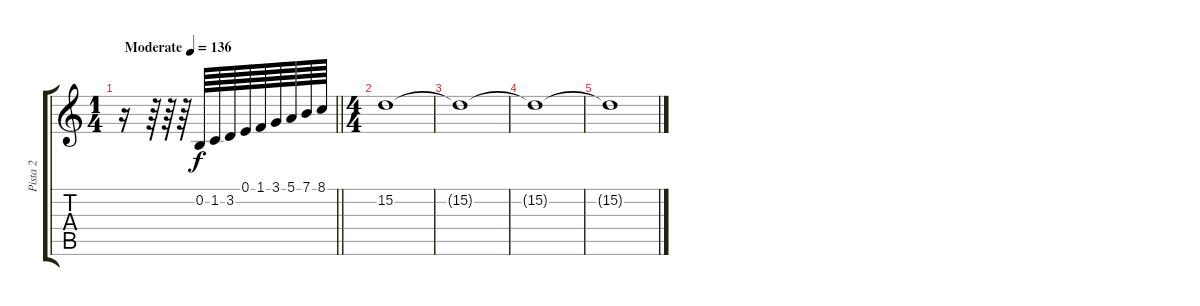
\track ("Pista 2" "Pista 2") {instrument drawbarorgan}
\staff {score tabs}
\tuning (E4 B3 G3 D3 A2 E2) {hide}
\ts (1 4)
\tempo (136 "Moderate")
\clef g2
\barLineRight lightlight
\ks c
r.16{dy f instrument drawbarorgan} r.64 r.64 r.64 0.2.64 1.2.64 3.2.64 0.1.64 1.1.64 3.1.64 5.1.64 7.1.64 8.1.64 |
\ts (4 4)
15.2.1 |
15.2{t}.1 |
15.2{t}.1 |
15.2{t}.1
